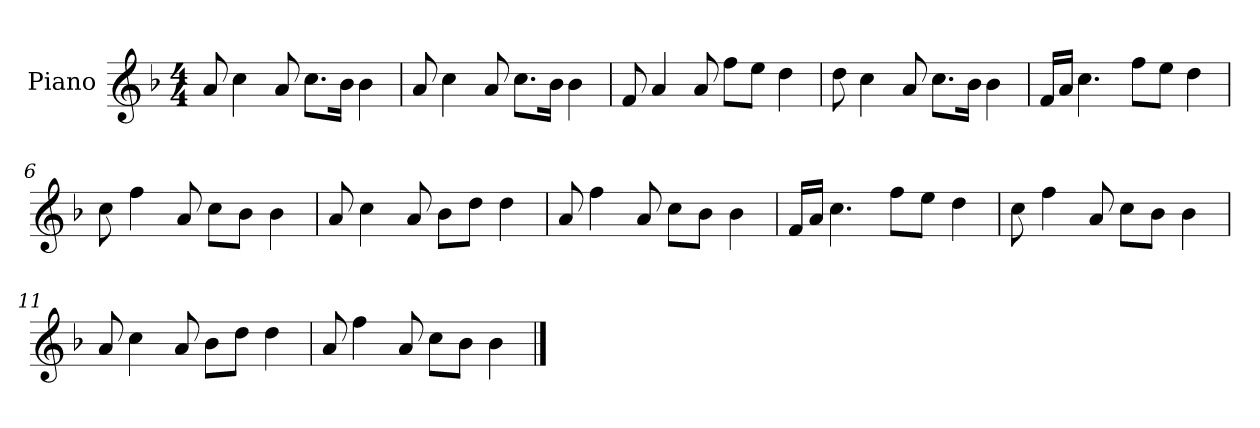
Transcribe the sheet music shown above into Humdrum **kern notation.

**kern
*part1
*staff1
*I"Piano
*I'P-no
*clefG2
*k[b-]
*M4/4
*MM90
=1
8a/
4cc\
8a/
8.cc\L
16b-\Jk
4b-\
=2
8a/
4cc\
8a/
8.cc\L
16b-\Jk
4b-\
=3
8f/
4a/
8a/
8ff\L
8ee\J
4dd\
=4
8dd\
4cc\
8a/
8.cc\L
16b-\Jk
4b-\
=5
16f/LL
16a/JJ
4.cc\
8ff\L
8ee\J
4dd\
!!LO:LB:g=z
=6
8cc\
4ff\
8a/
8cc\L
8b-\J
4b-\
=7
8a/
4cc\
8a/
8b-\L
8dd\J
4dd\
=8
8a/
4ff\
8a/
8cc\L
8b-\J
4b-\
=9
16f/LL
16a/JJ
4.cc\
8ff\L
8ee\J
4dd\
=10
8cc\
4ff\
8a/
8cc\L
8b-\J
4b-\
=11
8a/
4cc\
8a/
8b-\L
8dd\J
4dd\
!!LO:LB:g=z
=12
8a/
4ff\
8a/
8cc\L
8b-\J
4b-\
==
*-
